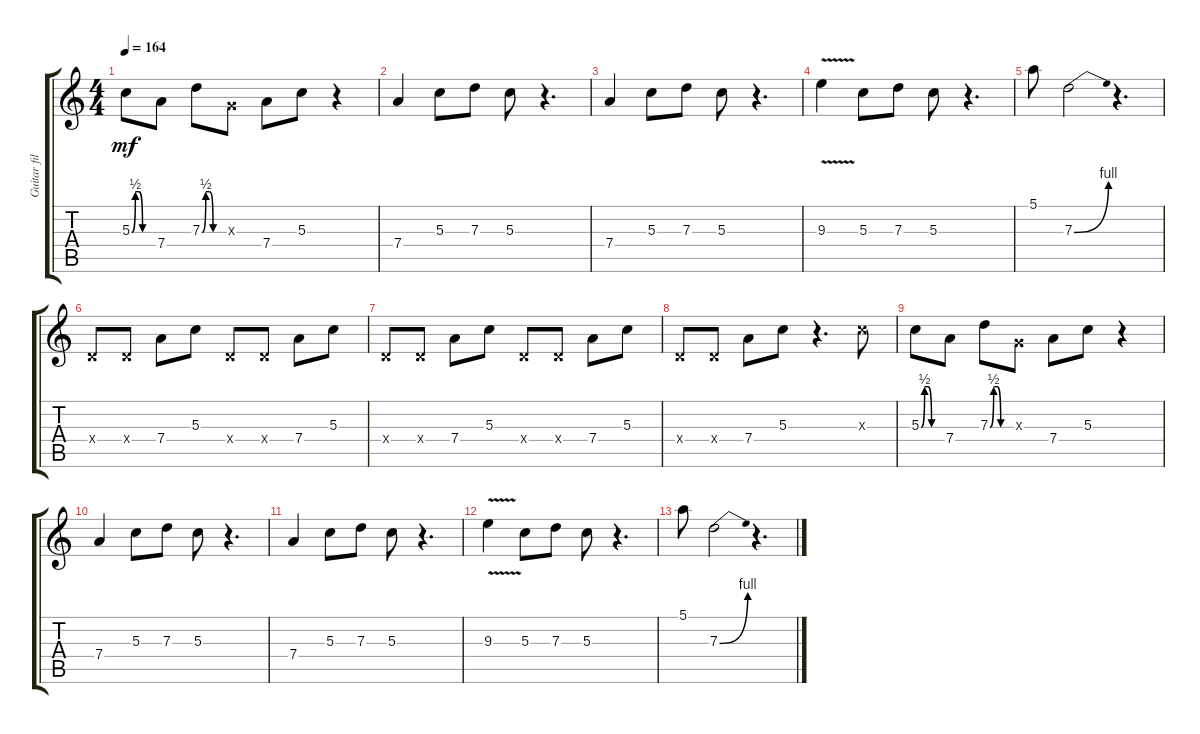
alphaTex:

\track ("Guitar fills (wah-wah)" "Guitar fil") {instrument electricguitarmuted}
\staff {score tabs}
\tuning (E4 B3 G3 D3 A2 E2) {hide}
\ts (4 4)
\tempo 164
\clef g2
\ks c
5.3{be (custom 0 0 10 2 20 2 30 0 60 0)}.8{dy mf} 7.4.8 7.3{be (custom 0 0 10 2 20 2 30 0 60 0)}.8 0.3{x}.8 7.4.8 5.3.8 r.4 |
7.4.4 5.3.8 7.3.8 5.3.8 r.4{d} |
7.4.4 5.3.8 7.3.8 5.3.8 r.4{d} |
9.3{v}.4 5.3.8 7.3.8 5.3.8 r.4{d} |
5.1.8 7.3{be (bend 0 0 60 4)}.2 r.4{d} |
0.4{x}.8 0.4{x}.8 7.4.8 5.3.8 0.4{x}.8 0.4{x}.8 7.4.8 5.3.8 |
0.4{x}.8 0.4{x}.8 7.4.8 5.3.8 0.4{x}.8 0.4{x}.8 7.4.8 5.3.8 |
0.4{x}.8 0.4{x}.8 7.4.8 5.3.8 r.4{d} 5.3{x}.8 |
5.3{be (custom 0 0 10 2 20 2 30 0 60 0)}.8 7.4.8 7.3{be (custom 0 0 10 2 20 2 30 0 60 0)}.8 0.3{x}.8 7.4.8 5.3.8 r.4 |
7.4.4 5.3.8 7.3.8 5.3.8 r.4{d} |
7.4.4 5.3.8 7.3.8 5.3.8 r.4{d} |
9.3{v}.4 5.3.8 7.3.8 5.3.8 r.4{d} |
5.1.8 7.3{be (bend 0 0 60 4)}.2 r.4{d}
